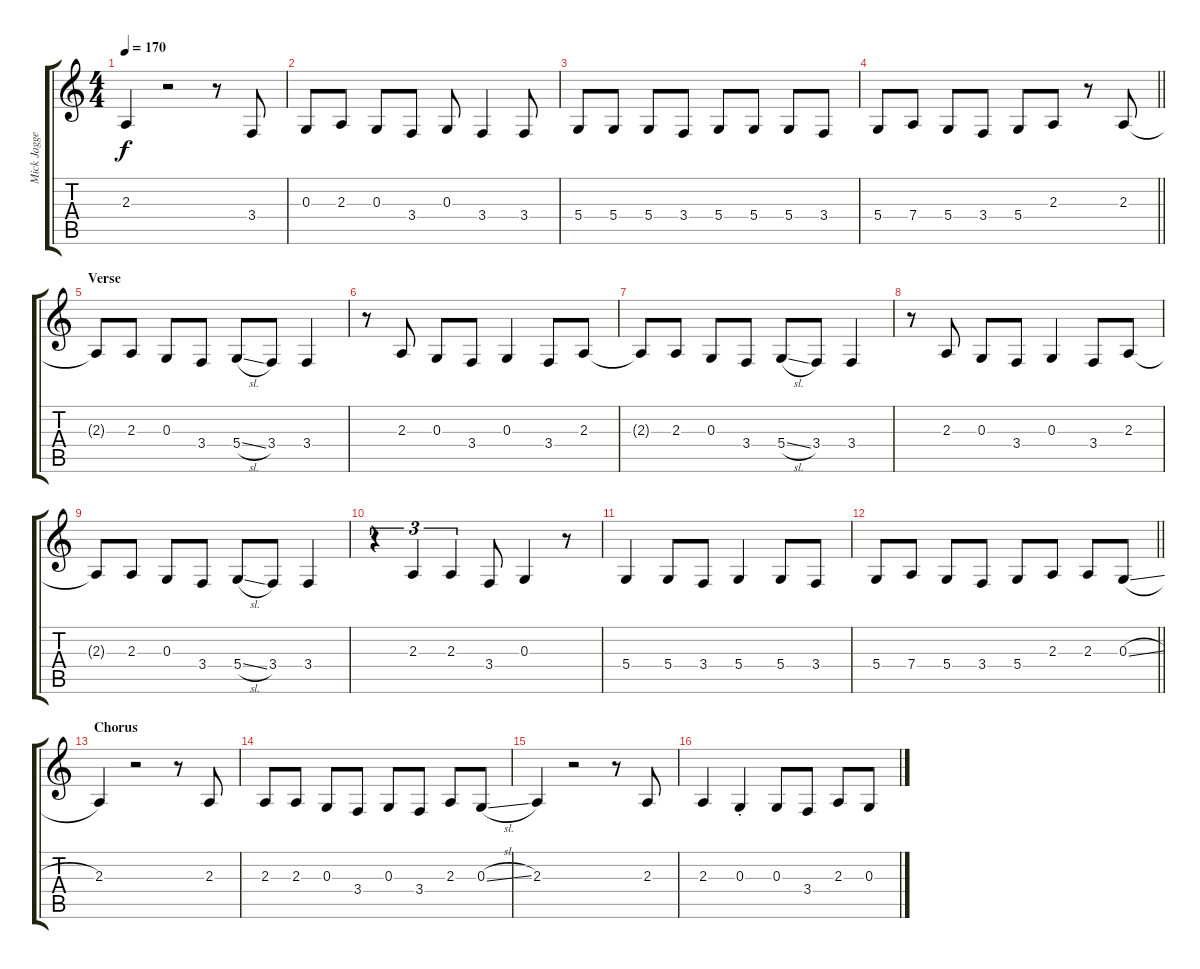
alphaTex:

\track ("Mick Jagger" "Mick Jagge") {instrument trombone}
\staff {score tabs}
\tuning (E4 B3 G3 D3 A2 E2) {hide}
\ts (4 4)
\tempo 170
\clef g2
\ks c
2.3.4{dy f} r.2 r.8 3.4.8 |
0.3.8 2.3.8 0.3.8 3.4.8 0.3.8 3.4.4 3.4.8 |
5.4.8 5.4.8 5.4.8 3.4.8 5.4.8 5.4.8 5.4.8 3.4.8 |
\barLineRight lightlight
5.4.8 7.4.8 5.4.8 3.4.8 5.4.8 2.3.8 r.8 2.3.8 |
\section ("" "Verse")
2.3{t}.8 2.3.8 0.3.8 3.4.8 5.4{sl}.8 3.4.8 3.4.4 |
r.8 2.3.8 0.3.8 3.4.8 0.3.4 3.4.8 2.3.8 |
2.3{t}.8 2.3.8 0.3.8 3.4.8 5.4{sl}.8 3.4.8 3.4.4 |
r.8 2.3.8 0.3.8 3.4.8 0.3.4 3.4.8 2.3.8 |
2.3{t}.8 2.3.8 0.3.8 3.4.8 5.4{sl}.8 3.4.8 3.4.4 |
r.4{tu (3 2)} 2.3.4{tu (3 2)} 2.3.4{tu (3 2)} 3.4.8 0.3.4 r.8 |
5.4.4 5.4.8 3.4.8 5.4.4 5.4.8 3.4.8 |
\barLineRight lightlight
5.4.8 7.4.8 5.4.8 3.4.8 5.4.8 2.3.8 2.3.8 0.3{sl}.8 |
\section ("" "Chorus")
2.3.4 r.2 r.8 2.3.8 |
2.3.8 2.3.8 0.3.8 3.4.8 0.3.8 3.4.8 2.3.8 0.3{sl}.8 |
2.3.4 r.2 r.8 2.3.8 |
2.3.4 0.3{st}.4 0.3.8 3.4.8 2.3.8 0.3{sl}.8
